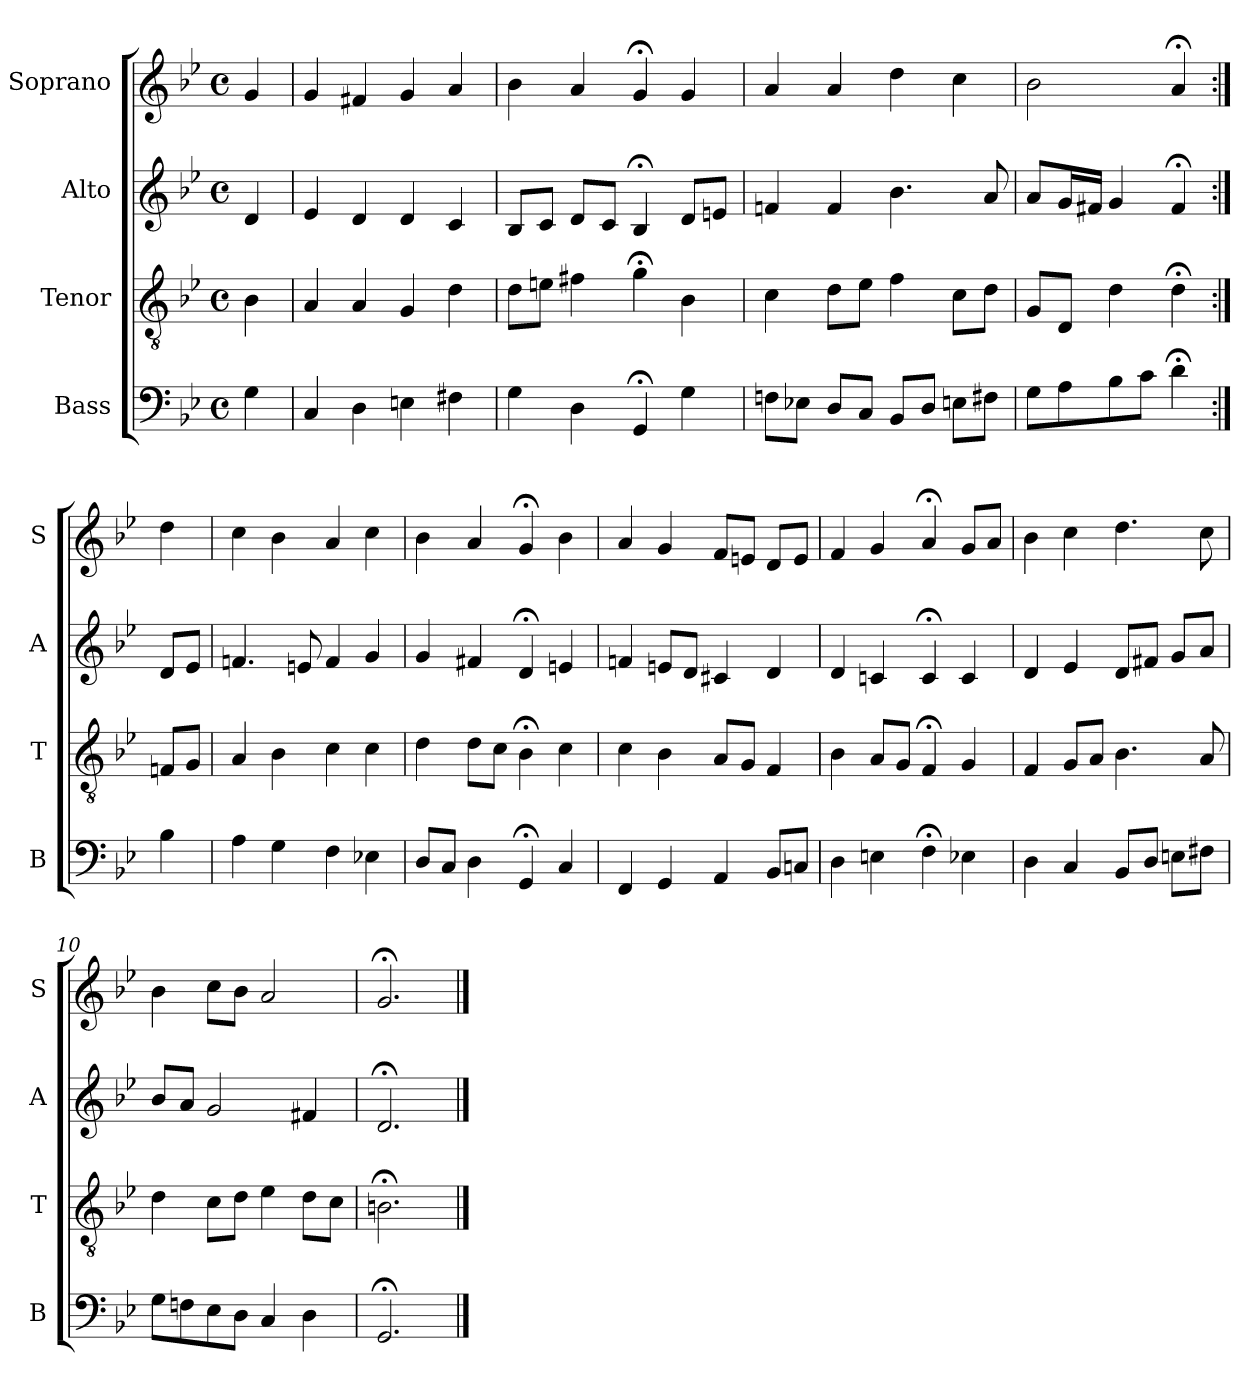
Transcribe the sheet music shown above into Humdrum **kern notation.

**kern	**kern	**kern	**kern
*part4	*part3	*part2	*part1
*staff4	*staff3	*staff2	*staff1
*I"Bass	*I"Tenor	*I"Alto	*I"Soprano
*I'B	*I'T	*I'A	*I'S
*clefF4	*clefGv2	*clefG2	*clefG2
*k[b-e-]	*k[b-e-]	*k[b-e-]	*k[b-e-]
*g:	*g:	*g:	*g:
*M4/4	*M4/4	*M4/4	*M4/4
*met(c)	*met(c)	*met(c)	*met(c)
*MM100	*MM100	*MM100	*MM100
=	=	=	=
4G	4B-	4d	4g
=1	=1	=1	=1
4C	4A	4e-	4g
4D	4A	4d	4f#X
4En	4G	4d	4g
4F#X	4d	4c	4a
=2	=2	=2	=2
4G	8dL	8B-L	4b-
.	8enJ	8cJ	.
4D	4f#X	8dL	4a
.	.	8cJ	.
4GG;<	4g;<	4B-;<	4g;<
4G	4B-	8dL	4g
.	.	8enJ	.
=3	=3	=3	=3
8FnL	4c	4fn	4a
8E-XJ	.	.	.
8DL	8dL	4f	4a
8CJ	8e-J	.	.
8BB-L	4f	4.b-	4dd
8DJ	.	.	.
8EnL	8cL	.	4cc
8F#XJ	8dJ	8a	.
=4	=4	=4	=4
8GL	8GL	8aL	2b-
8A	8DJ	16gL	.
.	.	16f#XJJ	.
8B-	4d	4g	.
8cJ	.	.	.
4d;<	4d;<	4f#;<	4a;<
=:|!	=:|!	=:|!	=:|!
4B-	8FnL	8dL	4dd
.	8GJ	8e-J	.
=5	=5	=5	=5
4A	4A	4.fn	4cc
4G	4B-	.	4b-
.	.	8en	.
4F	4c	4f	4a
4E-X	4c	4g	4cc
=6	=6	=6	=6
8DL	4d	4g	4b-
8CJ	.	.	.
4D	8dL	4f#X	4a
.	8cJ	.	.
4GG;<	4B-;<	4d;<	4g;<
4C	4c	4en	4b-
=7	=7	=7	=7
4FF	4c	4fn	4a
4GG	4B-	8enL	4g
.	.	8dJ	.
4AA	8AL	4c#X	8fL
.	8GJ	.	8enJ
8BB-L	4F	4d	8dL
8CnJ	.	.	8eJ
=8	=8	=8	=8
4D	4B-	4d	4f
4En	8AL	4cn	4g
.	8GJ	.	.
4F;<	4F;<	4c;<	4a;<
4E-X	4G	4c	8gL
.	.	.	8aJ
=9	=9	=9	=9
4D	4F	4d	4b-
4C	8GL	4e-	4cc
.	8AJ	.	.
8BB-L	4.B-	8dL	4.dd
8DJ	.	8f#XJ	.
8EnL	.	8gL	.
8F#XJ	8A	8aJ	8cc
=10	=10	=10	=10
8GL	4d	8b-L	4b-
8Fn	.	8aJ	.
8E-	8cL	2g	8ccL
8DJ	8dJ	.	8b-J
4C	4e-	.	2a
4D	8dL	4f#X	.
.	8cJ	.	.
=11	=11	=11	=11
2.GG;<	2.Bn;<	2.d;<	2.g;<
==	==	==	==
*-	*-	*-	*-
